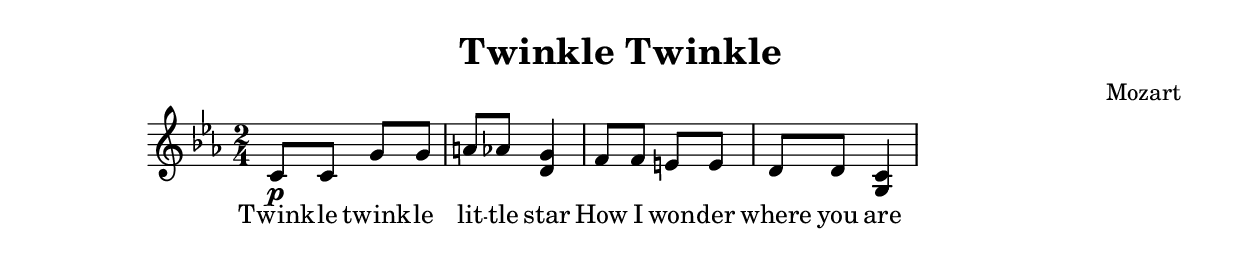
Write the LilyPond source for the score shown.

\header {
  title = "Twinkle Twinkle"
  composer = "Mozart"
}

\relative c' {
  \time 2/4
  \key c \minor
  c8\p c g' g
  a aes <g d>4
  f8 f e e
  d d <c g>4
}

\addlyrics {
  Twink -- le twink -- le lit -- tle star
  How I won -- der where you are
}
